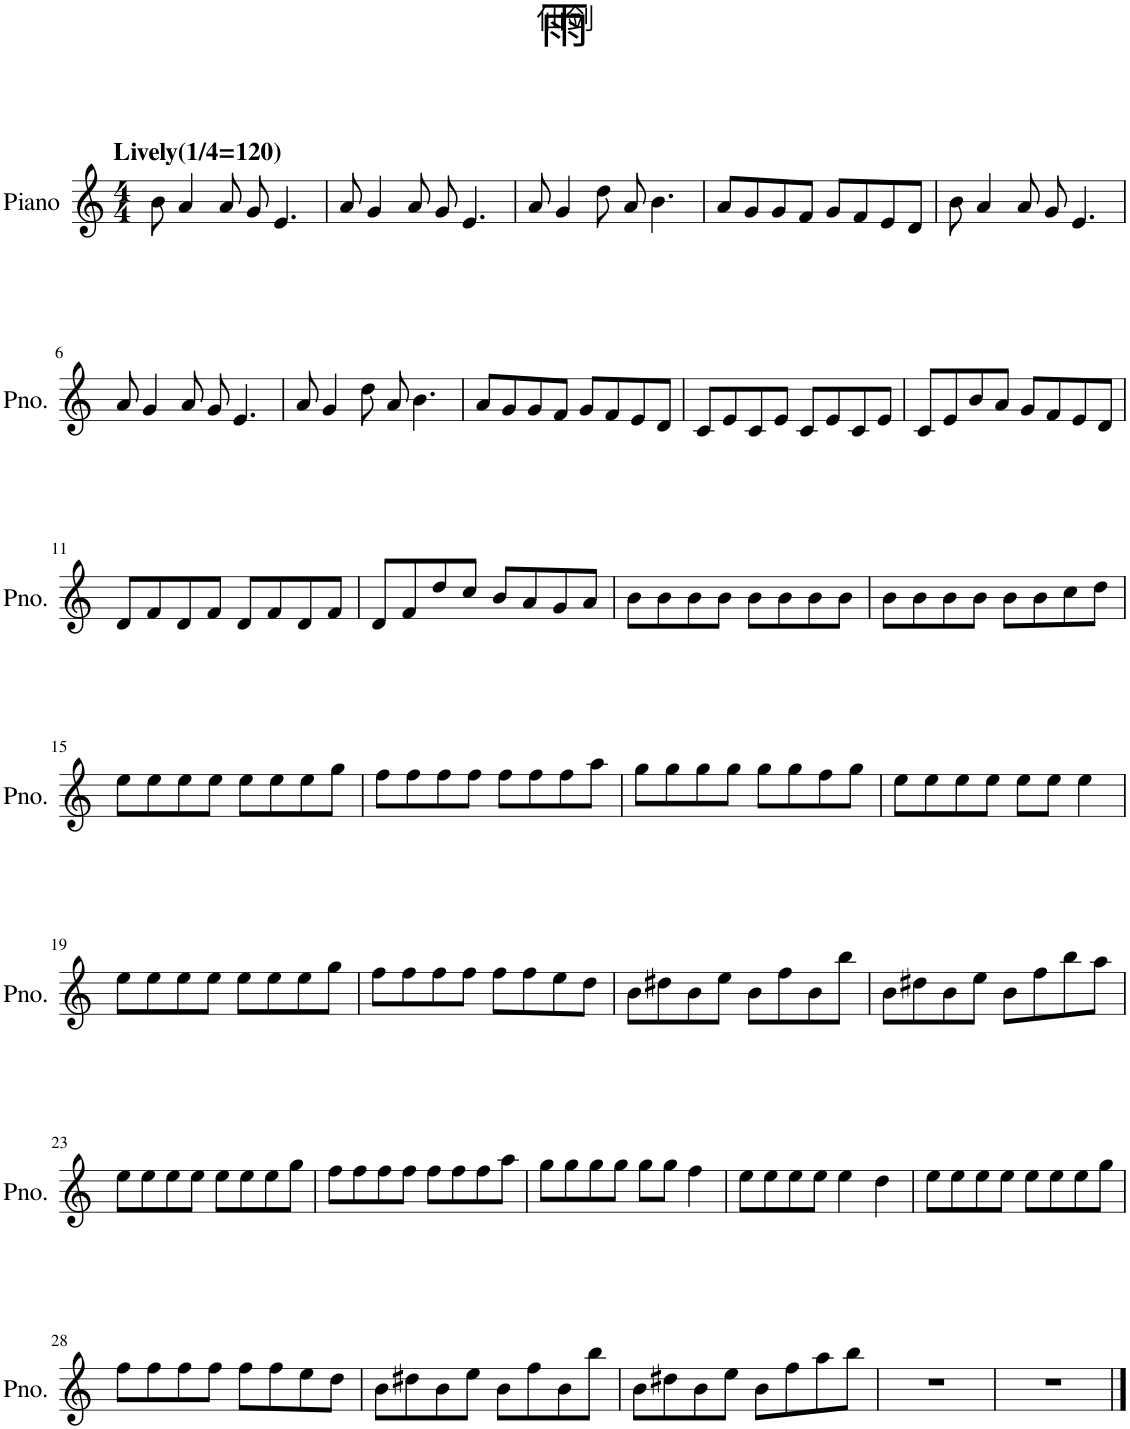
**kern
*part1
*staff1
*I"Piano
*I'Pno.
*clefG2
*k[]
*M4/4
=1
!LO:TX:a:B:t=Lively(1/4=120)
8b\
4a/
8a/
8g/
4.e/
=2
8a/
4g/
8a/
8g/
4.e/
=3
8a/
4g/
8dd\
8a/
4.b\
=4
8a/L
8g/
8g/
8f/J
8g/L
8f/
8e/
8d/J
=5
8b\
4a/
8a/
8g/
4.e/
!!LO:LB:g=z
=6
8a/
4g/
8a/
8g/
4.e/
=7
8a/
4g/
8dd\
8a/
4.b\
=8
8a/L
8g/
8g/
8f/J
8g/L
8f/
8e/
8d/J
=9
8c/L
8e/
8c/
8e/J
8c/L
8e/
8c/
8e/J
=10
8c/L
8e/
8b/
8a/J
8g/L
8f/
8e/
8d/J
!!LO:LB:g=z
=11
8d/L
8f/
8d/
8f/J
8d/L
8f/
8d/
8f/J
=12
8d/L
8f/
8dd/
8cc/J
8b/L
8a/
8g/
8a/J
=13
8b\L
8b\
8b\
8b\J
8b\L
8b\
8b\
8b\J
=14
8b\L
8b\
8b\
8b\J
8b\L
8b\
8cc\
8dd\J
!!LO:LB:g=z
=15
8ee\L
8ee\
8ee\
8ee\J
8ee\L
8ee\
8ee\
8gg\J
=16
8ff\L
8ff\
8ff\
8ff\J
8ff\L
8ff\
8ff\
8aa\J
=17
8gg\L
8gg\
8gg\
8gg\J
8gg\L
8gg\
8ff\
8gg\J
=18
8ee\L
8ee\
8ee\
8ee\J
8ee\L
8ee\J
4ee\
!!LO:LB:g=z
=19
8ee\L
8ee\
8ee\
8ee\J
8ee\L
8ee\
8ee\
8gg\J
=20
8ff\L
8ff\
8ff\
8ff\J
8ff\L
8ff\
8ee\
8dd\J
=21
8b\L
8dd#X\
8b\
8ee\J
8b\L
8ff\
8b\
8bb\J
=22
8b\L
8dd#X\
8b\
8ee\J
8b\L
8ff\
8bb\
8aa\J
!!LO:LB:g=z
=23
8ee\L
8ee\
8ee\
8ee\J
8ee\L
8ee\
8ee\
8gg\J
=24
8ff\L
8ff\
8ff\
8ff\J
8ff\L
8ff\
8ff\
8aa\J
=25
8gg\L
8gg\
8gg\
8gg\J
8gg\L
8gg\J
4ff\
=26
8ee\L
8ee\
8ee\
8ee\J
4ee\
4dd\
=27
8ee\L
8ee\
8ee\
8ee\J
8ee\L
8ee\
8ee\
8gg\J
!!LO:LB:g=z
=28
8ff\L
8ff\
8ff\
8ff\J
8ff\L
8ff\
8ee\
8dd\J
=29
8b\L
8dd#X\
8b\
8ee\J
8b\L
8ff\
8b\
8bb\J
=30
8b\L
8dd#X\
8b\
8ee\J
8b\L
8ff\
8aa\
8bb\J
=31
1r
=32
1r
==
*-
